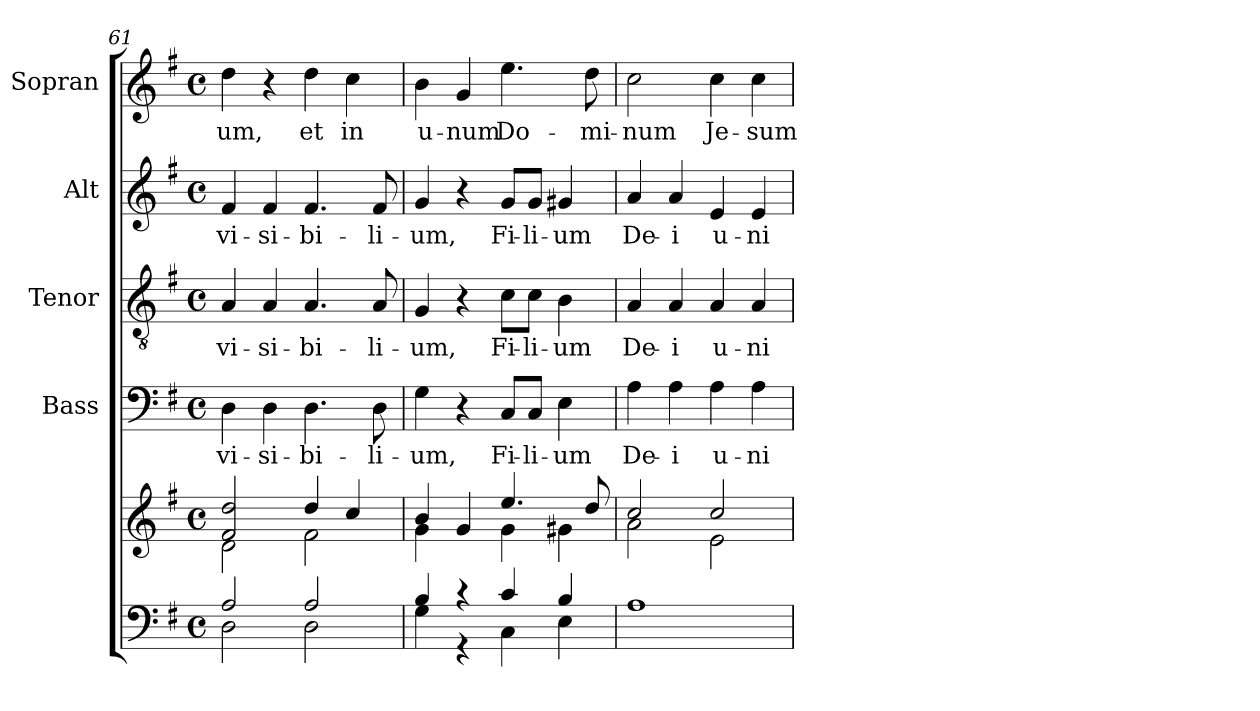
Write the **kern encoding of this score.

**kern	**kern	**kern	**text	**kern	**text	**kern	**text	**kern	**text
*part5	*part5	*part4	*part4	*part3	*part3	*part2	*part2	*part1	*part1
*staff6	*staff5	*staff4	*staff4	*staff3	*staff3	*staff2	*staff2	*staff1	*staff1
*	*	*I"Bass	*	*I"Tenor	*	*I"Alt	*	*I"Sopran	*
*	*	*I'B.	*	*I'T.	*	*I'A.	*	*I'S.	*
*clefF4	*clefG2	*clefF4	*	*clefGv2	*	*clefG2	*	*clefG2	*
*k[f#]	*k[f#]	*k[f#]	*	*k[f#]	*	*k[f#]	*	*k[f#]	*
*G:	*G:	*G:	*	*G:	*	*G:	*	*G:	*
*M4/4	*M4/4	*M4/4	*	*M4/4	*	*M4/4	*	*M4/4	*
*met(c)	*met(c)	*met(c)	*	*met(c)	*	*met(c)	*	*met(c)	*
=61	=61	=61	=61	=61	=61	=61	=61	=61	=61
*^	*^	*	*	*	*	*	*	*	*
!	!	!	!	!	!LO:LY:b	!	!LO:LY:b	!	!LO:LY:b	!	!LO:LY:b
2A/	2D\	2f#/ 2dd/	2d\	4D\	-vi-	4A/	-vi-	4f#/	-vi-	4dd\	-um,
!	!	!	!	!	!LO:LY:b	!	!LO:LY:b	!	!LO:LY:b	!	!
.	.	.	.	4D\	-si-	4A/	-si-	4f#/	-si-	4r	.
!	!	!	!	!	!LO:LY:b	!	!LO:LY:b	!	!LO:LY:b	!	!LO:LY:b
2A/	2D\	4dd/	2f#\	4.D\	-bi-	4.A/	-bi-	4.f#/	-bi-	4dd\	et
!	!	!	!	!	!	!	!	!	!	!	!LO:LY:b
.	.	4cc/	.	.	.	.	.	.	.	4cc\	in
!	!	!	!	!	!LO:LY:b	!	!LO:LY:b	!	!LO:LY:b	!	!
.	.	.	.	8D\	-li-	8A/	-li-	8f#/	-li-	.	.
!!LO:LB:g=z
=62	=62	=62	=62	=62	=62	=62	=62	=62	=62	=62	=62
!	!	!	!	!	!LO:LY:b	!	!LO:LY:b	!	!LO:LY:b	!	!LO:LY:b
4B/	4G\	4b/	4g\	4G\	-um,	4G/	-um,	4g/	-um,	4b\	u-
!	!	!	!	!	!	!	!	!	!	!	!LO:LY:b
4r	4r	4g/	4ryy	4r	.	4r	.	4r	.	4g/	-num
!	!	!	!	!	!LO:LY:b	!	!LO:LY:b	!	!LO:LY:b	!	!LO:LY:b
4c/	4C\	4.ee/	4g\	8C/L	Fi-	8c\L	Fi-	8g/L	Fi-	4.ee\	Do-
!	!	!	!	!	!LO:LY:b	!	!LO:LY:b	!	!LO:LY:b	!	!
.	.	.	.	8C/J	-li-	8c\J	-li-	8g/J	-li-	.	.
!	!	!	!	!	!LO:LY:b	!	!LO:LY:b	!	!LO:LY:b	!	!
4B/	4E\	.	4g#X\	4E\	-um	4B\	-um	4g#X/	-um	.	.
!	!	!	!	!	!	!	!	!	!	!	!LO:LY:b
.	.	8dd/	.	.	.	.	.	.	.	8dd\	-mi-
*v	*v	*	*	*	*	*	*	*	*	*	*
=63	=63	=63	=63	=63	=63	=63	=63	=63	=63	=63
!	!	!	!	!LO:LY:b	!	!LO:LY:b	!	!LO:LY:b	!	!LO:LY:b
1A	2cc/	2a\	4A\	De-	4A/	De-	4a/	De-	2cc\	-num
!	!	!	!	!LO:LY:b	!	!LO:LY:b	!	!LO:LY:b	!	!
.	.	.	4A\	-i	4A/	-i	4a/	-i	.	.
!	!	!	!	!LO:LY:b	!	!LO:LY:b	!	!LO:LY:b	!	!LO:LY:b
.	2cc/	2e\	4A\	u-	4A/	u-	4e/	u-	4cc\	Je-
!	!	!	!	!LO:LY:b	!	!LO:LY:b	!	!LO:LY:b	!	!LO:LY:b
.	.	.	4A\	-ni-	4A/	-ni-	4e/	-ni-	4cc\	-sum
*	*v	*v	*	*	*	*	*	*	*	*
=	=	=	=	=	=	=	=	=	=
*-	*-	*-	*-	*-	*-	*-	*-	*-	*-
